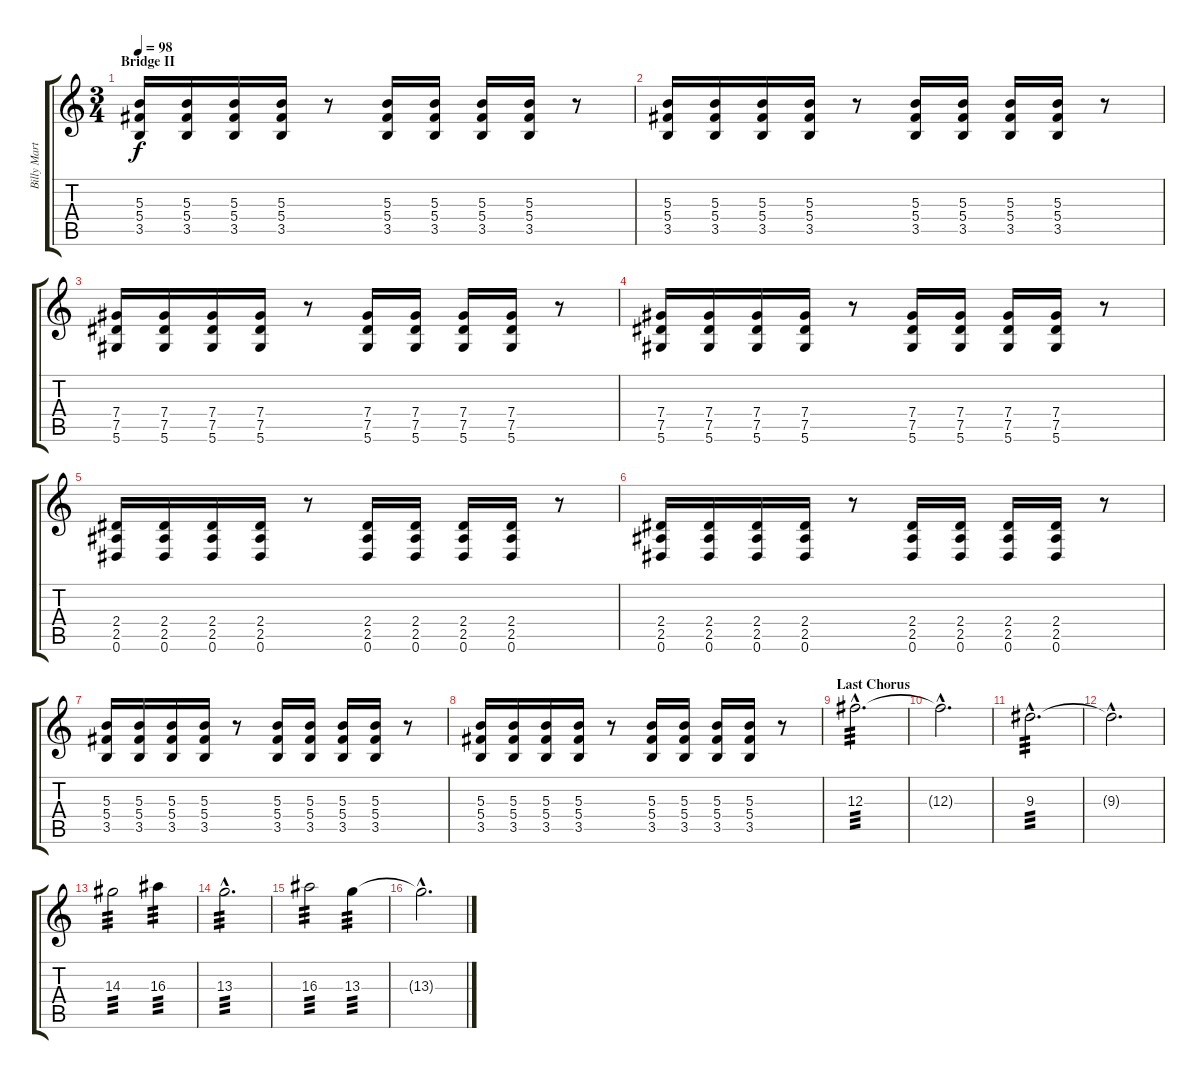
\track ("Billy Martin : Lead 1" "Billy Mart") {instrument distortionguitar}
\staff {score tabs}
\tuning (Eb4 Bb3 Gb3 Db3 Ab2 Eb2) {hide}
\ts (3 4)
\section ("" "Bridge II")
\tempo 98
\clef g2
\ks c
(5.3 5.4 3.5).16{dy f} (5.3 5.4 3.5).16 (5.3 5.4 3.5).16 (5.3 5.4 3.5).16 r.8 (5.3 5.4 3.5).16 (5.3 5.4 3.5).16 (5.3 5.4 3.5).16 (5.3 5.4 3.5).16 r.8 |
(5.3 5.4 3.5).16 (5.3 5.4 3.5).16 (5.3 5.4 3.5).16 (5.3 5.4 3.5).16 r.8 (5.3 5.4 3.5).16 (5.3 5.4 3.5).16 (5.3 5.4 3.5).16 (5.3 5.4 3.5).16 r.8 |
(7.4 7.5 5.6).16 (7.4 7.5 5.6).16 (7.4 7.5 5.6).16 (7.4 7.5 5.6).16 r.8 (7.4 7.5 5.6).16 (7.4 7.5 5.6).16 (7.4 7.5 5.6).16 (7.4 7.5 5.6).16 r.8 |
(7.4 7.5 5.6).16 (7.4 7.5 5.6).16 (7.4 7.5 5.6).16 (7.4 7.5 5.6).16 r.8 (7.4 7.5 5.6).16 (7.4 7.5 5.6).16 (7.4 7.5 5.6).16 (7.4 7.5 5.6).16 r.8 |
(2.4 2.5 0.6).16 (2.4 2.5 0.6).16 (2.4 2.5 0.6).16 (2.4 2.5 0.6).16 r.8 (2.4 2.5 0.6).16 (2.4 2.5 0.6).16 (2.4 2.5 0.6).16 (2.4 2.5 0.6).16 r.8 |
(2.4 2.5 0.6).16 (2.4 2.5 0.6).16 (2.4 2.5 0.6).16 (2.4 2.5 0.6).16 r.8 (2.4 2.5 0.6).16 (2.4 2.5 0.6).16 (2.4 2.5 0.6).16 (2.4 2.5 0.6).16 r.8 |
(5.3 5.4 3.5).16 (5.3 5.4 3.5).16 (5.3 5.4 3.5).16 (5.3 5.4 3.5).16 r.8 (5.3 5.4 3.5).16 (5.3 5.4 3.5).16 (5.3 5.4 3.5).16 (5.3 5.4 3.5).16 r.8 |
(5.3 5.4 3.5).16 (5.3 5.4 3.5).16 (5.3 5.4 3.5).16 (5.3 5.4 3.5).16 r.8 (5.3 5.4 3.5).16 (5.3 5.4 3.5).16 (5.3 5.4 3.5).16 (5.3 5.4 3.5).16 r.8 |
\section ("" "Last Chorus")
12.3{hac}.2{d tp 3 volume 14 instrument distortionguitar} |
12.3{hac t}.2{d} |
9.3{hac}.2{d tp 3} |
9.3{hac t}.2{d} |
14.3.2{tp 3} 16.3.4{tp 3} |
13.3{hac}.2{d tp 3} |
16.3.2{tp 3} 13.3.4{tp 3} |
13.3{hac t}.2{d}
